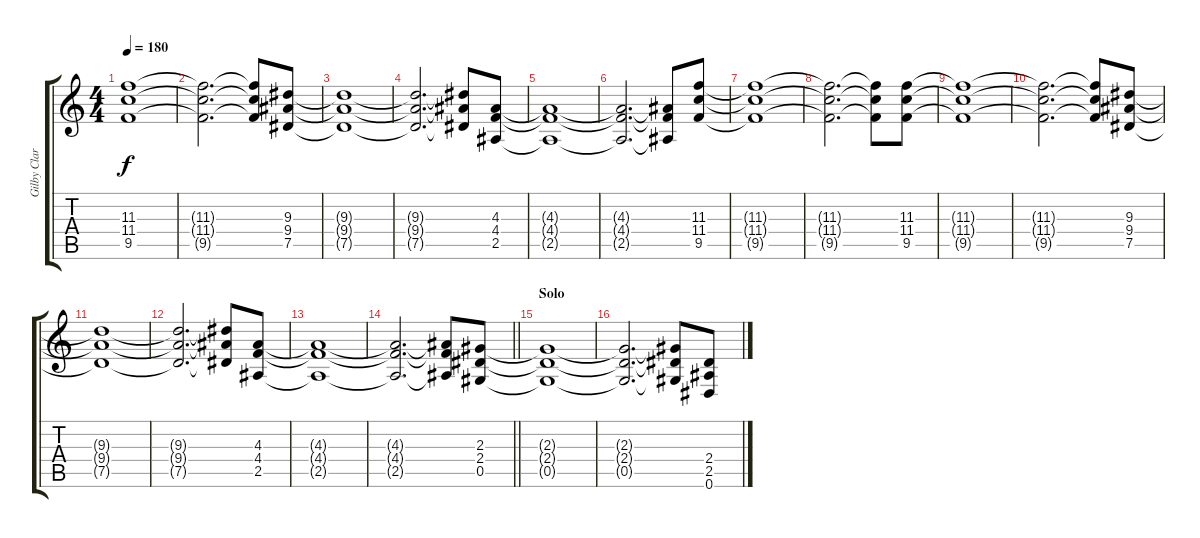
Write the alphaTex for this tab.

\track ("Gilby Clarke" "Gilby Clar") {instrument overdrivenguitar}
\staff {score tabs}
\tuning (Eb4 Bb3 Gb3 Db3 Ab2 Eb2) {hide}
\ts (4 4)
\tempo 180
\clef g2
\ks c
(11.3{t} 11.4{t} 9.5{t}).1{dy f} |
(11.3{t} 11.4{t} 9.5{t}).2{d} (11.3{t} 11.4{t} 9.5{t}).8 (9.3 9.4 7.5).8 |
(9.3{t} 9.4{t} 7.5{t}).1 |
(9.3{t} 9.4{t} 7.5{t}).2{d} (9.3{t} 9.4{t} 7.5{t}).8 (4.3 4.4 2.5).8 |
(4.3{t} 4.4{t} 2.5{t}).1 |
(4.3{t} 4.4{t} 2.5{t}).2{d} (4.3{t} 4.4{t} 2.5{t}).8 (11.3 11.4 9.5).8 |
(11.3{t} 11.4{t} 9.5{t}).1 |
(11.3{t} 11.4{t} 9.5{t}).2{d} (11.3{t} 11.4{t} 9.5{t}).8 (11.3 11.4 9.5).8 |
(11.3{t} 11.4{t} 9.5{t}).1 |
(11.3{t} 11.4{t} 9.5{t}).2{d} (11.3{t} 11.4{t} 9.5{t}).8 (9.3 9.4 7.5).8 |
(9.3{t} 9.4{t} 7.5{t}).1 |
(9.3{t} 9.4{t} 7.5{t}).2{d} (9.3{t} 9.4{t} 7.5{t}).8 (4.3 4.4 2.5).8 |
(4.3{t} 4.4{t} 2.5{t}).1 |
\barLineRight lightlight
(4.3{t} 4.4{t} 2.5{t}).2{d} (4.3{t} 4.4{t} 2.5{t}).8 (2.3 2.4 0.5).8 |
\section ("" "Solo")
(2.3{t} 2.4{t} 0.5{t}).1 |
(2.3{t} 2.4{t} 0.5{t}).2{d} (2.3{t} 2.4{t} 0.5{t}).8 (2.4 2.5 0.6).8
